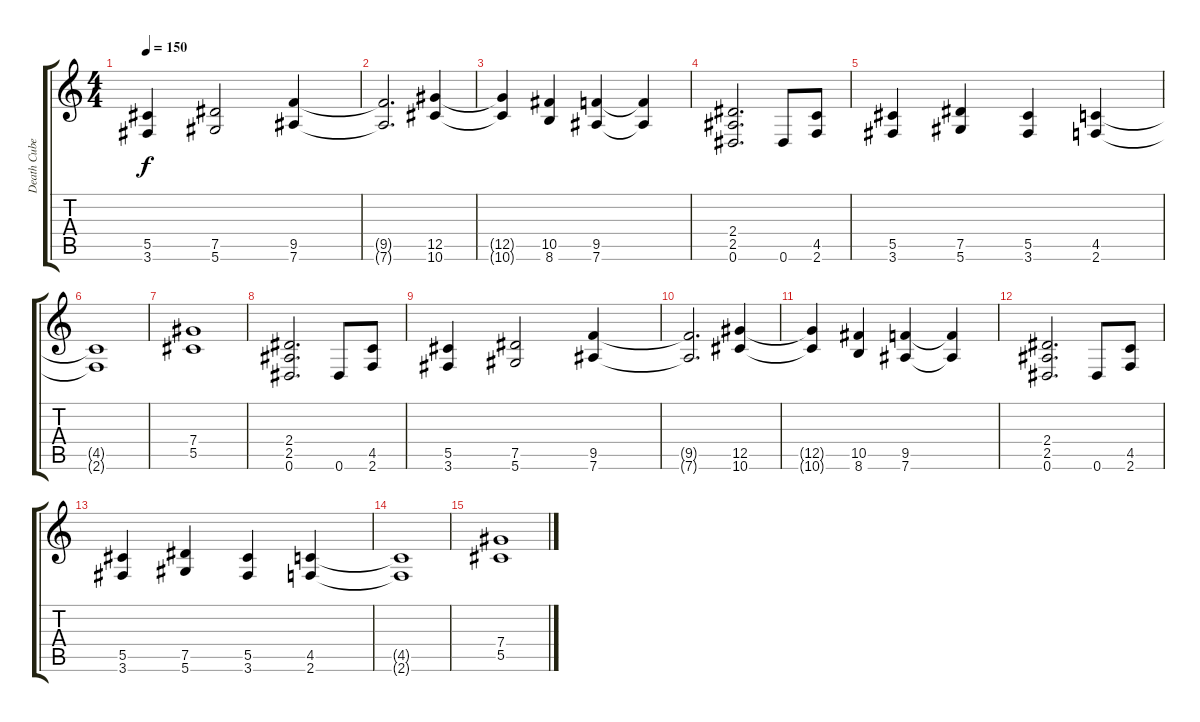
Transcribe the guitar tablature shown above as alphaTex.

\track ("Death Cube K" "Death Cube") {instrument distortionguitar}
\staff {score tabs}
\tuning (Eb4 Bb3 Gb3 Db3 Ab2 Eb2) {hide}
\ts (4 4)
\tempo 150
\clef g2
\ks c
(5.5 3.6).4{dy f} (7.5 5.6).2 (9.5 7.6).4 |
(9.5{t} 7.6{t}).2{d} (12.5 10.6).4 |
(12.5{t} 10.6{t}).4 (10.5 8.6).4 (9.5 7.6).4 (9.5{t} 7.6{t}).4 |
(2.4 2.5 0.6).2{d} 0.6.8 (4.5 2.6).8 |
(5.5 3.6).4 (7.5 5.6).4 (5.5 3.6).4 (4.5 2.6).4 |
(4.5{t} 2.6{t}).1 |
(7.4 5.5).1 |
(2.4 2.5 0.6).2{d} 0.6.8 (4.5 2.6).8 |
(5.5 3.6).4 (7.5 5.6).2 (9.5 7.6).4 |
(9.5{t} 7.6{t}).2{d} (12.5 10.6).4 |
(12.5{t} 10.6{t}).4 (10.5 8.6).4 (9.5 7.6).4 (9.5{t} 7.6{t}).4 |
(2.4 2.5 0.6).2{d} 0.6.8 (4.5 2.6).8 |
(5.5 3.6).4 (7.5 5.6).4 (5.5 3.6).4 (4.5 2.6).4 |
(4.5{t} 2.6{t}).1 |
(7.4 5.5).1
